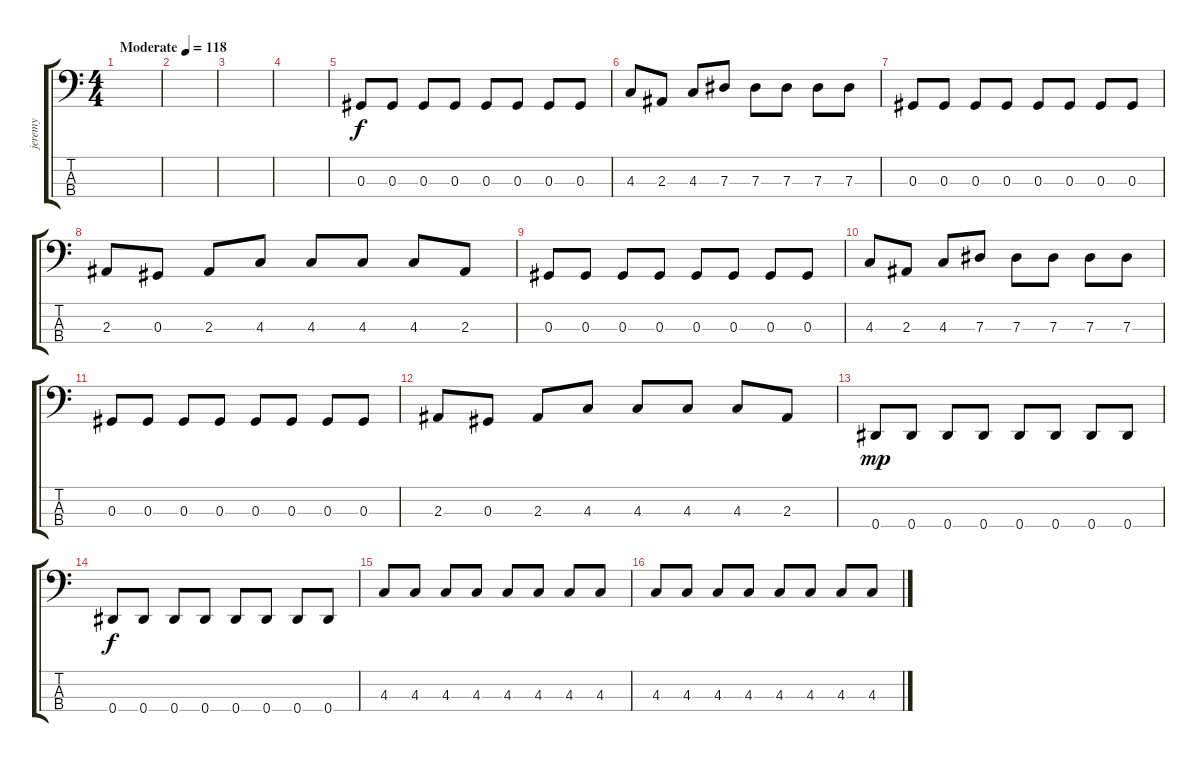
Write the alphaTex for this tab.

\track ("jeremy" "jeremy") {instrument electricbasspick}
\staff {score tabs}
\tuning (Gb2 Db2 Ab1 Eb1) {hide}
\ts (4 4)
\tempo (118 "Moderate")
\clef f4
\ks c
|
|
|
|
0.3.8 0.3.8 0.3.8 0.3.8 0.3.8 0.3.8 0.3.8 0.3.8 |
4.3.8 2.3.8 4.3.8 7.3.8 7.3.8 7.3.8 7.3.8 7.3.8 |
0.3.8 0.3.8 0.3.8 0.3.8 0.3.8 0.3.8 0.3.8 0.3.8 |
2.3.8 0.3.8 2.3.8 4.3.8 4.3.8 4.3.8 4.3.8 2.3.8 |
0.3.8 0.3.8 0.3.8 0.3.8 0.3.8 0.3.8 0.3.8 0.3.8 |
4.3.8 2.3.8 4.3.8 7.3.8 7.3.8 7.3.8 7.3.8 7.3.8 |
0.3.8 0.3.8 0.3.8 0.3.8 0.3.8 0.3.8 0.3.8 0.3.8 |
2.3.8 0.3.8 2.3.8 4.3.8 4.3.8 4.3.8 4.3.8 2.3.8 |
0.4.8{dy mp} 0.4.8 0.4.8 0.4.8 0.4.8 0.4.8 0.4.8 0.4.8 |
0.4.8{dy f} 0.4.8 0.4.8 0.4.8 0.4.8 0.4.8 0.4.8 0.4.8 |
4.3.8 4.3.8 4.3.8 4.3.8 4.3.8 4.3.8 4.3.8 4.3.8 |
4.3.8 4.3.8 4.3.8 4.3.8 4.3.8 4.3.8 4.3.8 4.3.8
